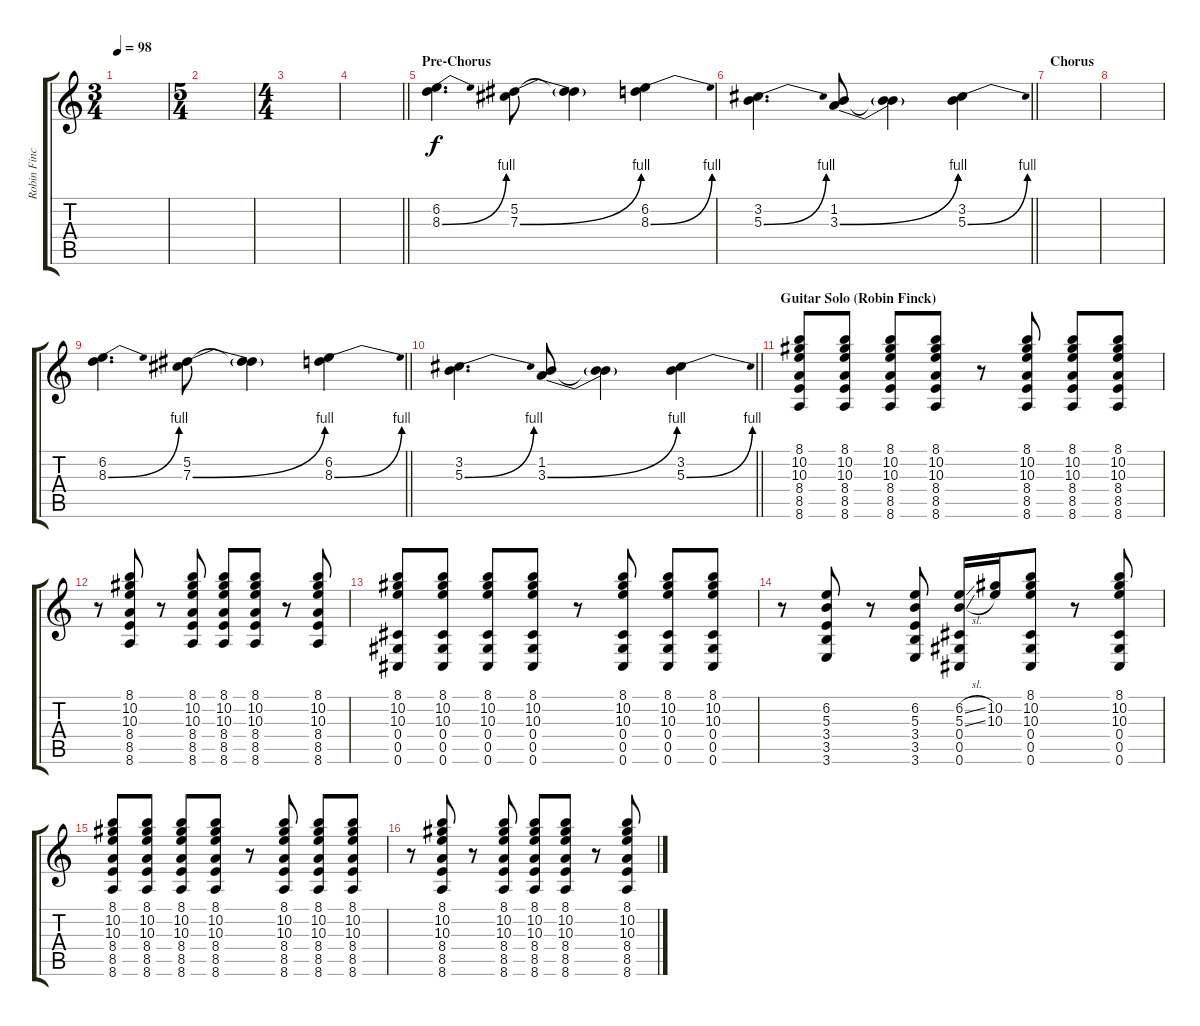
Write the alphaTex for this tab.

\track ("Robin Finck (Rhythm)" "Robin Finc") {instrument distortionguitar}
\staff {score tabs}
\tuning (Eb4 Bb3 Gb3 Db3 Ab2 Db2) {hide}
\ts (3 4)
\tempo 98
\clef g2
\ks c
|
\ts (5 4)
|
\ts (4 4)
|
\barLineRight lightlight
|
\section ("" "Pre-Chorus")
(6.2 8.3{be (bend 0 0 60 4)}).4{d} (5.2 7.3{be (bend 0 0 60 4)}).8 (5.2{t} 7.3{t}).4 (6.2 8.3{be (bend 0 0 60 4)}).4 |
\barLineRight lightlight
(3.2 5.3{be (bend 0 0 60 4)}).4{d} (1.2 3.3{be (bend 0 0 60 4)}).8 (1.2{t} 3.3{t}).4 (3.2 5.3{be (bend 0 0 60 4)}).4 |
\section ("" "Chorus")
|
|
\barLineRight lightlight
(6.2 8.3{be (bend 0 0 60 4)}).4{d} (5.2 7.3{be (bend 0 0 60 4)}).8 (5.2{t} 7.3{t}).4 (6.2 8.3{be (bend 0 0 60 4)}).4 |
\barLineRight lightlight
(3.2 5.3{be (bend 0 0 60 4)}).4{d} (1.2 3.3{be (bend 0 0 60 4)}).8 (1.2{t} 3.3{t}).4 (3.2 5.3{be (bend 0 0 60 4)}).4 |
\section ("" "Guitar Solo (Robin Finck)")
(8.1 10.2 10.3 8.4 8.5 8.6).8 (8.1 10.2 10.3 8.4 8.5 8.6).8 (8.1 10.2 10.3 8.4 8.5 8.6).8 (8.1 10.2 10.3 8.4 8.5 8.6).8 r.8 (8.1 10.2 10.3 8.4 8.5 8.6).8 (8.1 10.2 10.3 8.4 8.5 8.6).8 (8.1 10.2 10.3 8.4 8.5 8.6).8 |
r.8 (8.1 10.2 10.3 8.4 8.5 8.6).8 r.8 (8.1 10.2 10.3 8.4 8.5 8.6).8 (8.1 10.2 10.3 8.4 8.5 8.6).8 (8.1 10.2 10.3 8.4 8.5 8.6).8 r.8 (8.1 10.2 10.3 8.4 8.5 8.6).8 |
(8.1 10.2 10.3 0.4 0.5 0.6).8 (8.1 10.2 10.3 0.4 0.5 0.6).8 (8.1 10.2 10.3 0.4 0.5 0.6).8 (8.1 10.2 10.3 0.4 0.5 0.6).8 r.8 (8.1 10.2 10.3 0.4 0.5 0.6).8 (8.1 10.2 10.3 0.4 0.5 0.6).8 (8.1 10.2 10.3 0.4 0.5 0.6).8 |
r.8 (6.2 5.3 3.4 3.5 3.6).8 r.8 (6.2 5.3 3.4 3.5 3.6).8 (6.2{sl} 5.3{sl} 0.4 0.5 0.6).16 (10.2 10.3).16 (8.1 10.2 10.3 0.4 0.5 0.6).8 r.8 (8.1 10.2 10.3 0.4 0.5 0.6).8 |
(8.1 10.2 10.3 8.4 8.5 8.6).8 (8.1 10.2 10.3 8.4 8.5 8.6).8 (8.1 10.2 10.3 8.4 8.5 8.6).8 (8.1 10.2 10.3 8.4 8.5 8.6).8 r.8 (8.1 10.2 10.3 8.4 8.5 8.6).8 (8.1 10.2 10.3 8.4 8.5 8.6).8 (8.1 10.2 10.3 8.4 8.5 8.6).8 |
r.8 (8.1 10.2 10.3 8.4 8.5 8.6).8 r.8 (8.1 10.2 10.3 8.4 8.5 8.6).8 (8.1 10.2 10.3 8.4 8.5 8.6).8 (8.1 10.2 10.3 8.4 8.5 8.6).8 r.8 (8.1 10.2 10.3 8.4 8.5 8.6).8
